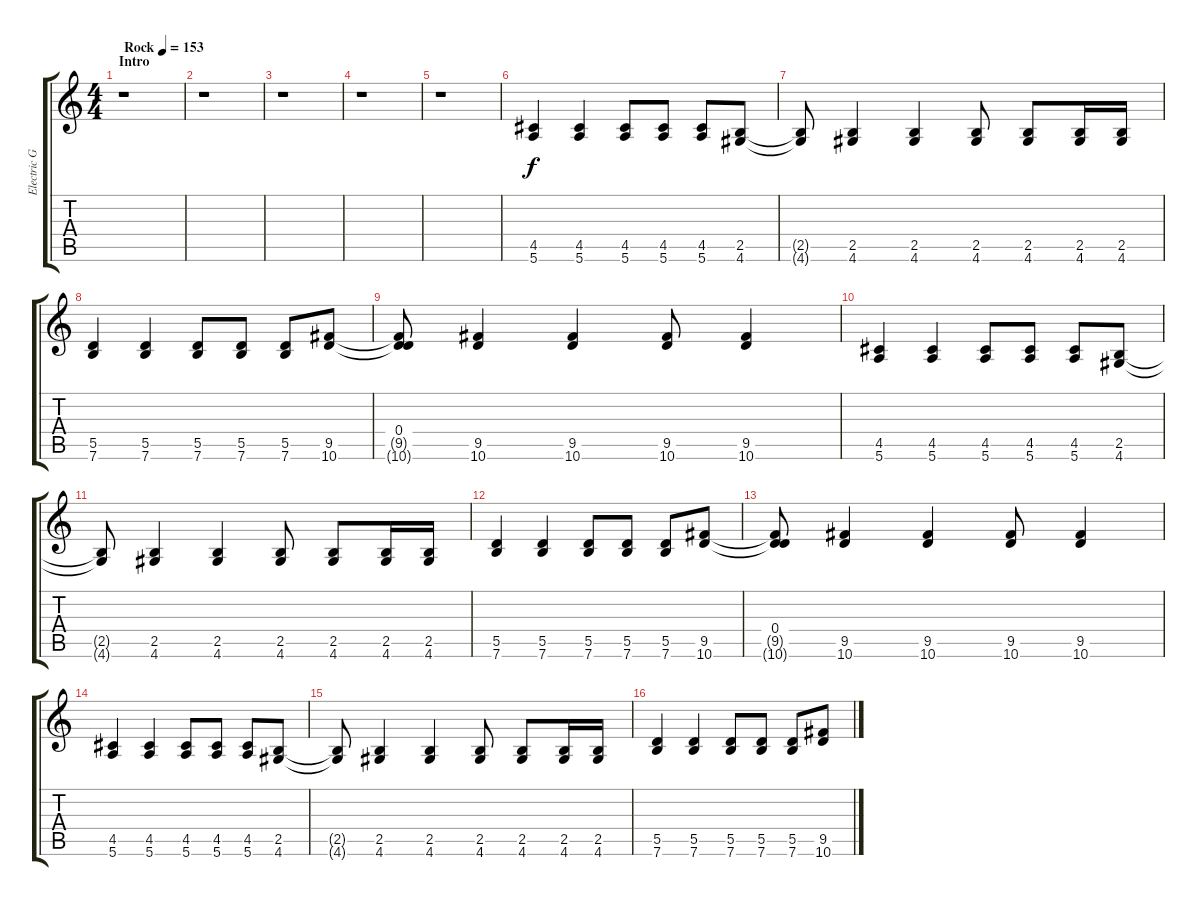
\track ("Electric Guitar (Thompson)" "Electric G") {instrument electricguitarclean}
\staff {score tabs}
\tuning (E4 B3 G3 D3 A2 E2) {hide}
\ts (4 4)
\section ("" "Intro")
\tempo (153 "Rock")
\clef g2
\ks c
r.1{dy f instrument electricguitarclean} |
r.1 |
r.1 |
r.1 |
r.1 |
(4.5 5.6).4 (4.5 5.6).4 (4.5 5.6).8 (4.5 5.6).8 (4.5 5.6).8 (2.5 4.6).8 |
(2.5{t} 4.6{t}).8 (2.5 4.6).4 (2.5 4.6).4 (2.5 4.6).8 (2.5 4.6).8 (2.5 4.6).16 (2.5 4.6).16 |
(5.5 7.6).4 (5.5 7.6).4 (5.5 7.6).8 (5.5 7.6).8 (5.5 7.6).8 (9.5 10.6).8 |
(0.4 9.5{t} 10.6{t}).8 (9.5 10.6).4 (9.5 10.6).4 (9.5 10.6).8 (9.5 10.6).4 |
(4.5 5.6).4 (4.5 5.6).4 (4.5 5.6).8 (4.5 5.6).8 (4.5 5.6).8 (2.5 4.6).8 |
(2.5{t} 4.6{t}).8 (2.5 4.6).4 (2.5 4.6).4 (2.5 4.6).8 (2.5 4.6).8 (2.5 4.6).16 (2.5 4.6).16 |
(5.5 7.6).4 (5.5 7.6).4 (5.5 7.6).8 (5.5 7.6).8 (5.5 7.6).8 (9.5 10.6).8 |
(0.4 9.5{t} 10.6{t}).8 (9.5 10.6).4 (9.5 10.6).4 (9.5 10.6).8 (9.5 10.6).4 |
(4.5 5.6).4 (4.5 5.6).4 (4.5 5.6).8 (4.5 5.6).8 (4.5 5.6).8 (2.5 4.6).8 |
(2.5{t} 4.6{t}).8 (2.5 4.6).4 (2.5 4.6).4 (2.5 4.6).8 (2.5 4.6).8 (2.5 4.6).16 (2.5 4.6).16 |
(5.5 7.6).4 (5.5 7.6).4 (5.5 7.6).8 (5.5 7.6).8 (5.5 7.6).8 (9.5 10.6).8
